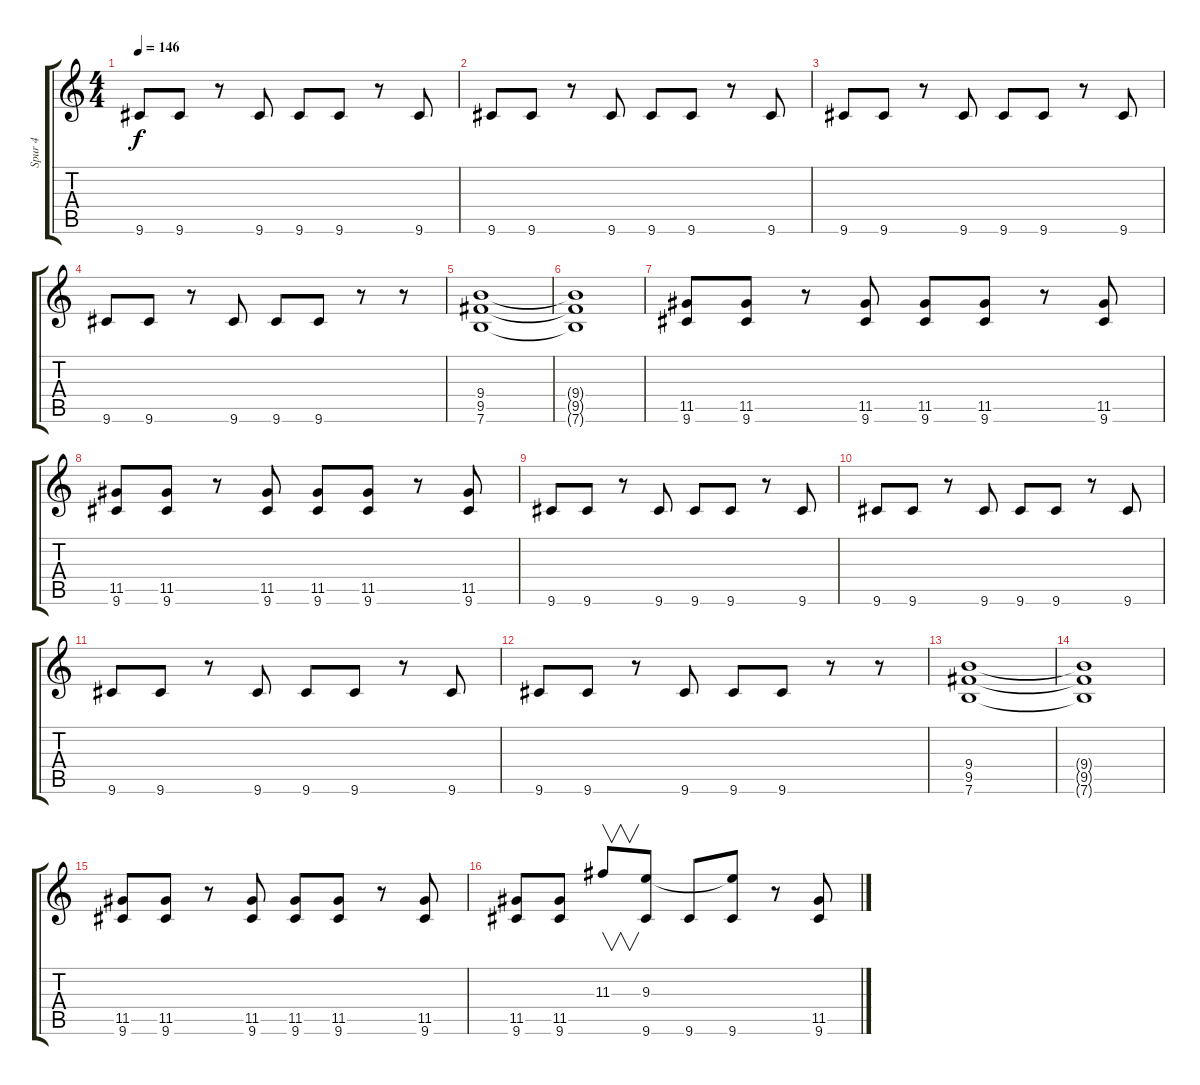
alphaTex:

\track ("Spur 4" "Spur 4") {instrument distortionguitar}
\staff {score tabs}
\tuning (E4 B3 G3 D3 A2 E2) {hide}
\ts (4 4)
\tempo 146
\clef g2
\ks c
9.6.8{dy f} 9.6.8 r.8 9.6.8 9.6.8 9.6.8 r.8 9.6.8 |
9.6.8 9.6.8 r.8 9.6.8 9.6.8 9.6.8 r.8 9.6.8 |
9.6.8 9.6.8 r.8 9.6.8 9.6.8 9.6.8 r.8 9.6.8 |
9.6.8 9.6.8 r.8 9.6.8 9.6.8 9.6.8 r.8 r.8 |
(9.4 9.5 7.6).1 |
(9.4{t} 9.5{t} 7.6{t}).1 |
(11.5 9.6).8 (11.5 9.6).8 r.8 (11.5 9.6).8 (11.5 9.6).8 (11.5 9.6).8 r.8 (11.5 9.6).8 |
(11.5 9.6).8 (11.5 9.6).8 r.8 (11.5 9.6).8 (11.5 9.6).8 (11.5 9.6).8 r.8 (11.5 9.6).8 |
9.6.8 9.6.8 r.8 9.6.8 9.6.8 9.6.8 r.8 9.6.8 |
9.6.8 9.6.8 r.8 9.6.8 9.6.8 9.6.8 r.8 9.6.8 |
9.6.8 9.6.8 r.8 9.6.8 9.6.8 9.6.8 r.8 9.6.8 |
9.6.8 9.6.8 r.8 9.6.8 9.6.8 9.6.8 r.8 r.8 |
(9.4 9.5 7.6).1 |
(9.4{t} 9.5{t} 7.6{t}).1 |
(11.5 9.6).8 (11.5 9.6).8 r.8 (11.5 9.6).8 (11.5 9.6).8 (11.5 9.6).8 r.8 (11.5 9.6).8 |
(11.5 9.6).8 (11.5 9.6).8 11.3.8{v} (9.3 9.6).8 9.6.8 (9.3{t} 9.6).8 r.8 (11.5 9.6).8
